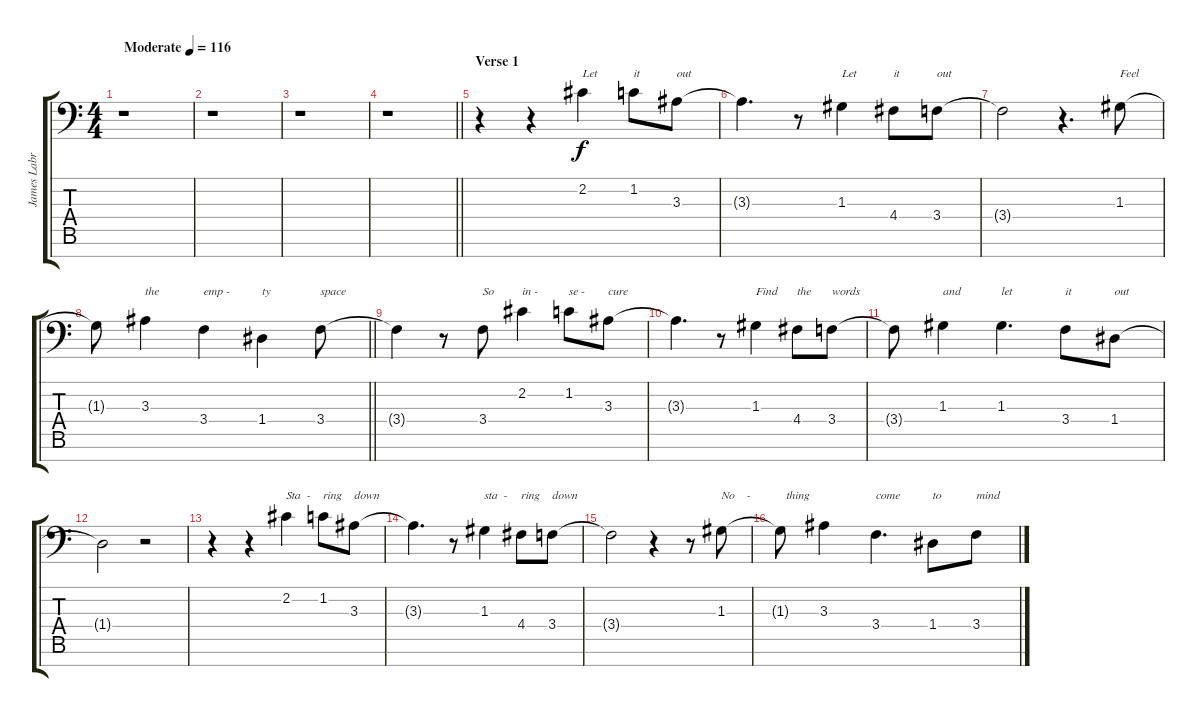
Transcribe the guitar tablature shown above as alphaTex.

\track ("James Labrie [Voices]" "James Labr") {instrument lead6voice}
\staff {score tabs}
\tuning (E4 B3 G3 D3 A2 E2 C-1) {hide}
\ts (4 4)
\tempo (116 "Moderate")
\clef f4
\ks c
r.1{dy f instrument lead6voice} |
r.1 |
r.1 |
\barLineRight lightlight
r.1 |
\section ("" "Verse 1")
r.4 r.4 2.2.4{txt "Let"} 1.2.8{txt "it"} 3.3.8{txt "out"} |
3.3{t}.4{d} r.8 1.3.4{txt "Let"} 4.4.8{txt "it"} 3.4.8{txt "out"} |
3.4{t}.2 r.4{d} 1.3.8{txt "Feel"} |
\barLineRight lightlight
1.3{t}.8 3.3.4{txt "the"} 3.4.4{txt "emp -"} 1.4.4{txt "ty"} 3.4.8{txt "space"} |
3.4{t}.4 r.8 3.4.8{txt "So"} 2.2.4{txt "in -"} 1.2.8{txt "se -"} 3.3.8{txt "cure"} |
3.3{t}.4{d} r.8 1.3.4{txt "Find"} 4.4.8{txt "the"} 3.4.8{txt "words"} |
3.4{t}.8 1.3.4{txt "and"} 1.3.4{d txt "let"} 3.4.8{txt "it"} 1.4.8{txt "out"} |
1.4{t}.2 r.2 |
r.4 r.4 2.2.4{txt "Sta  -"} 1.2.8{txt "ring"} 3.3.8{txt "down"} |
3.3{t}.4{d} r.8 1.3.4{txt "sta  -"} 4.4.8{txt "ring"} 3.4.8{txt "down"} |
3.4{t}.2 r.4 r.8 1.3.8{txt "No    -"} |
1.3{t}.8{txt "  thing"} 3.3.4 3.4.4{d txt "come"} 1.4.8{txt "to"} 3.4.8{txt "mind"}
